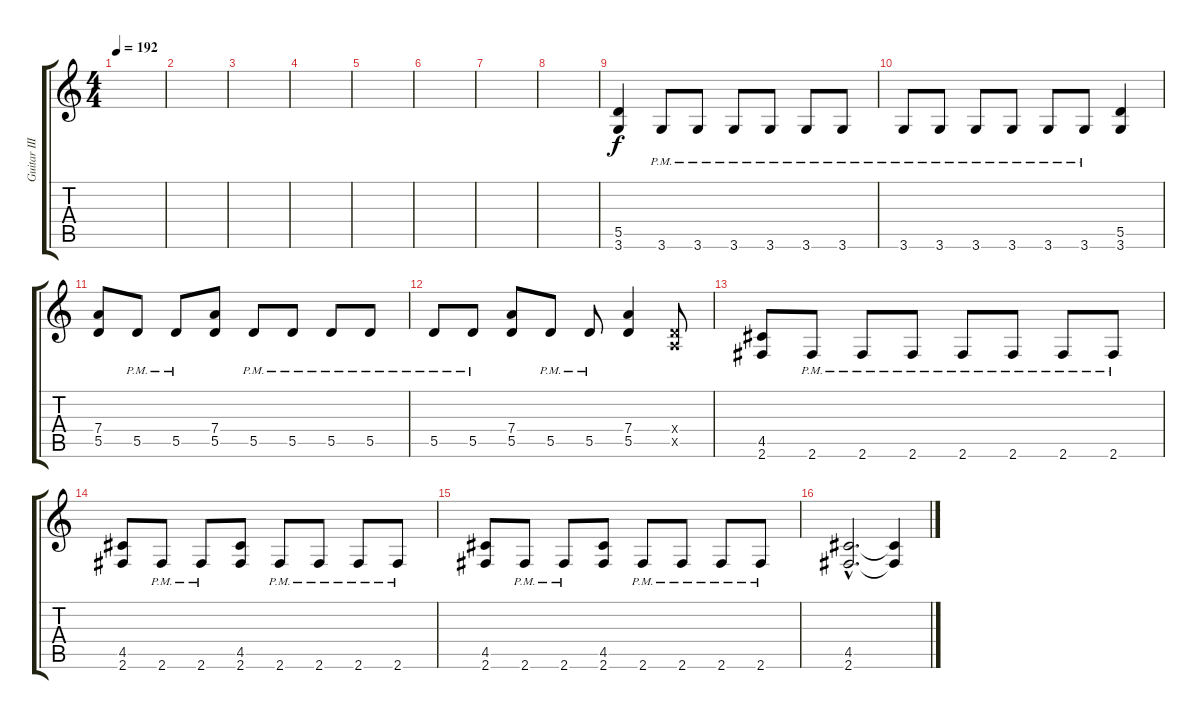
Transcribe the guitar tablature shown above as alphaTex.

\track ("Guitar III (Kaoru)" "Guitar III") {instrument distortionguitar}
\staff {score tabs}
\tuning (E4 B3 G3 D3 A2 E2) {hide}
\ts (4 4)
\tempo 192
\clef g2
\ks c
|
|
|
|
|
|
|
|
(5.5 3.6).4{volume 12 balance 0} 3.6{pm}.8 3.6{pm}.8 3.6{pm}.8 3.6{pm}.8 3.6{pm}.8 3.6{pm}.8 |
3.6{pm}.8 3.6{pm}.8 3.6{pm}.8 3.6{pm}.8 3.6{pm}.8 3.6{pm}.8 (5.5 3.6).4 |
(7.4 5.5).8 5.5{pm}.8 5.5{pm}.8 (7.4 5.5).8 5.5{pm}.8 5.5{pm}.8 5.5{pm}.8 5.5{pm}.8 |
5.5{pm}.8 5.5{pm}.8 (7.4 5.5).8 5.5{pm}.8 5.5{pm}.8 (7.4 5.5).4 (0.4{x} 0.5{x}).8 |
(4.5 2.6).8 2.6{pm}.8 2.6{pm}.8 2.6{pm}.8 2.6{pm}.8 2.6{pm}.8 2.6{pm}.8 2.6{pm}.8 |
(4.5 2.6).8 2.6{pm}.8 2.6{pm}.8 (4.5 2.6).8 2.6{pm}.8 2.6{pm}.8 2.6{pm}.8 2.6{pm}.8 |
(4.5 2.6).8 2.6{pm}.8 2.6{pm}.8 (4.5 2.6).8 2.6{pm}.8 2.6{pm}.8 2.6{pm}.8 2.6{pm}.8 |
(4.5{hac} 2.6{hac}).2{d} (4.5{t} 2.6{t}).4
